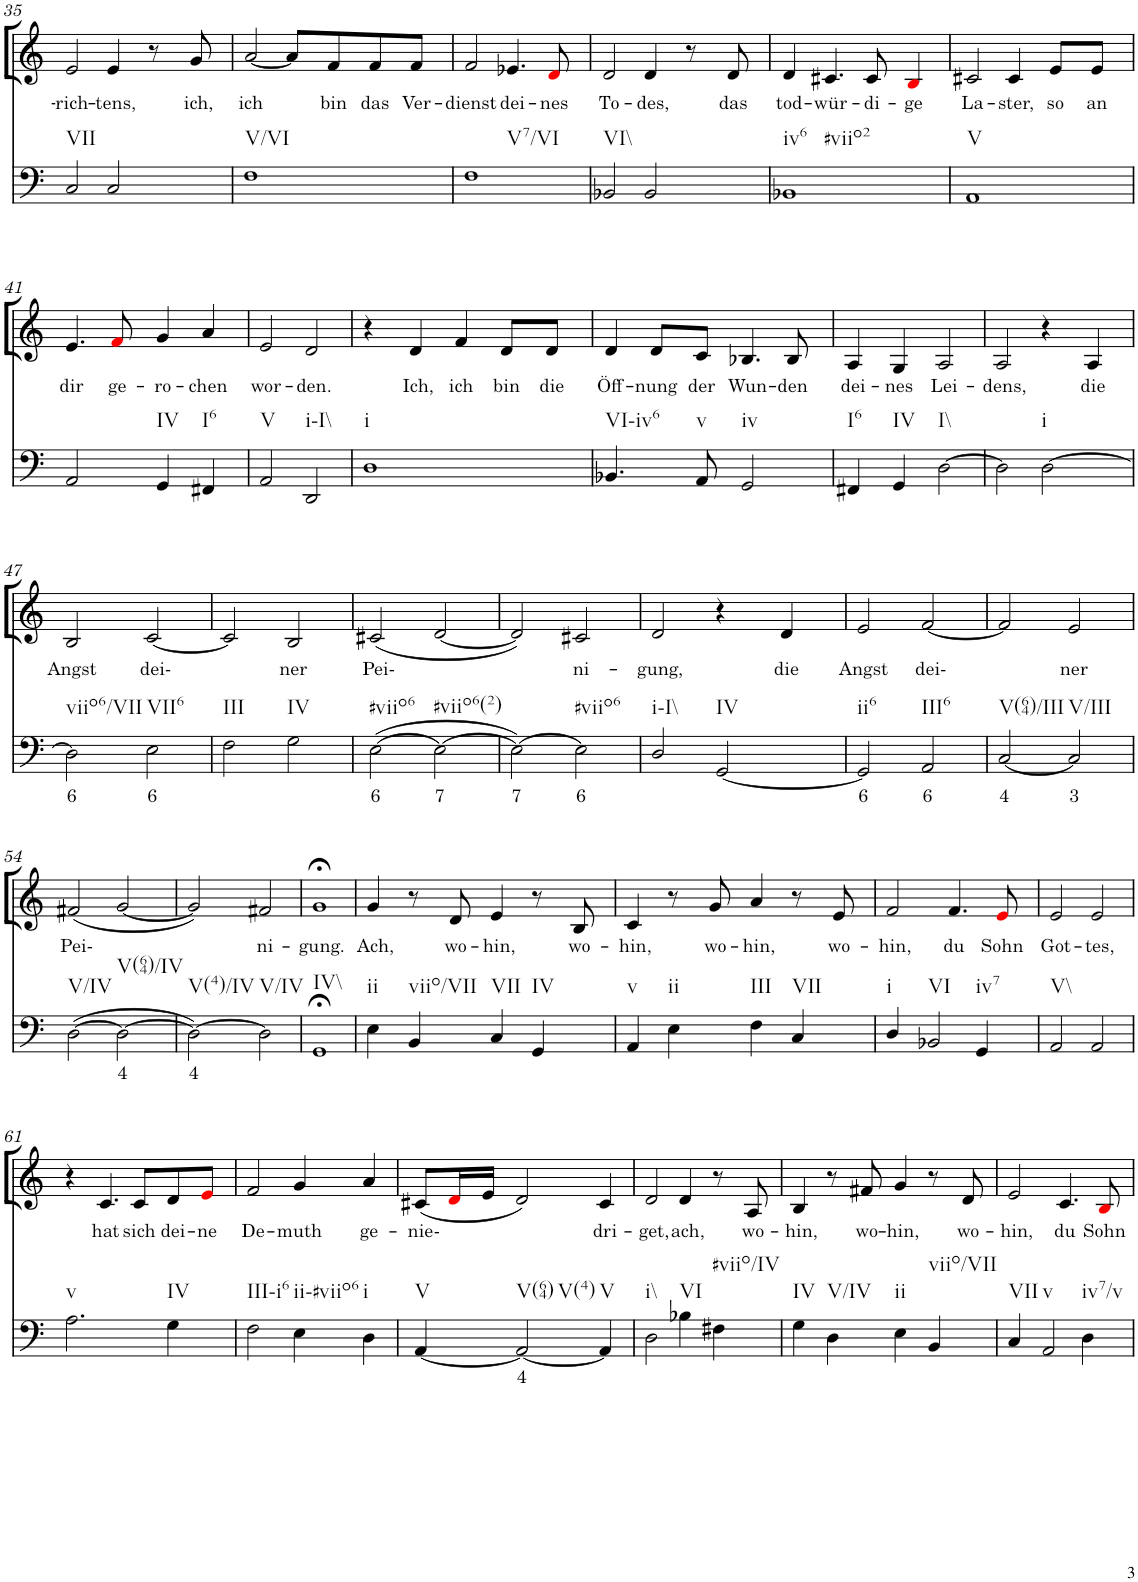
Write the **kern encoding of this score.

**kern	**text	**kern	**text
*part2	*part2	*part1	*part1
*staff2	*staff2	*staff1	*staff1
*I"Continuo	*	*I"Alto	*
!!LO:PB:g=z
*clefF4	*	*clefG2	*
*k[]	*	*k[]	*
*M4/4	*	*M4/4	*
=35	=35	=35	=35
!LO:TX:b:t=VII	!	!	!
!	!	!	!LO:LY:b
2C/	.	2e/	rich-
!	!	!	!LO:LY:b
2C/	.	4e/	tens,
.	.	8r	.
!	!	!	!LO:LY:b
.	.	8g/	ich,
=36	=36	=36	=36
!LO:TX:b:t=V/VI	!	!	!
!	!	!	!LO:LY:b
1F	.	[2a/	ich
.	.	8a/L]	.
!	!	!	!LO:LY:b
.	.	8f/	bin
!	!	!	!LO:LY:b
.	.	8f/	das
!	!	!	!LO:LY:b
.	.	8f/J	Ver-
=37	=37	=37	=37
!LO:TX:b:t=V7/VI	!	!	!
!	!	!	!LO:LY:b
1F	.	2f/	dienst
!	!	!	!LO:LY:b
.	.	4.e-X/	dei-
!	!	!	!LO:LY:b
.	.	8di/	nes
=38	=38	=38	=38
!LO:TX:b:t=VI\\	!	!	!
!	!	!	!LO:LY:b
2BB-X/	.	2d/	To-
!	!	!	!LO:LY:b
2BB-/	.	4d/	des,
.	.	8r	.
!	!	!	!LO:LY:b
.	.	8d/	das
=39	=39	=39	=39
!LO:TX:b:t=iv6	!	!	!
!LO:TX:b:t=#viio2	!	!	!
!	!	!	!LO:LY:b
1BB-X	.	4d/	tod-
!	!	!	!LO:LY:b
.	.	4.c#X/	wür-
!	!	!	!LO:LY:b
.	.	8c#/	di-
!	!	!	!LO:LY:b
.	.	4Bi/	ge
=40	=40	=40	=40
!LO:TX:b:t=V	!	!	!
!	!	!	!LO:LY:b
1AA	.	2c#X/	La-
!	!	!	!LO:LY:b
.	.	4c#/	ster,
!	!	!	!LO:LY:b
.	.	8e/L	so
!	!	!	!LO:LY:b
.	.	8e/J	an
!!LO:LB:g=z
=41	=41	=41	=41
!	!	!	!LO:LY:b
2AA/	.	4.e/	dir
!	!	!	!LO:LY:b
.	.	8fi/	ge-
!LO:TX:b:t=IV	!	!	!
!	!	!	!LO:LY:b
4GG/	.	4g/	ro-
!LO:TX:b:t=I6	!	!	!
!	!	!	!LO:LY:b
4FF#X/	.	4a/	chen
=42	=42	=42	=42
!LO:TX:b:t=V	!	!	!
!	!	!	!LO:LY:b
2AA/	.	2e/	wor-
!LO:TX:b:t=i\\-I\\	!	!	!
!	!	!	!LO:LY:b
2DD/	.	2d/	den.
=43	=43	=43	=43
!LO:TX:b:t=i	!	!	!
1D	.	4r	.
!	!	!	!LO:LY:b
.	.	4d/	Ich,
!	!	!	!LO:LY:b
.	.	4f/	ich
!	!	!	!LO:LY:b
.	.	8d/L	bin
!	!	!	!LO:LY:b
.	.	8d/J	die
=44	=44	=44	=44
!LO:TX:b:t=VI-iv6	!	!	!
!	!	!	!LO:LY:b
4.BB-X/	.	4d/	Öff-
!	!	!	!LO:LY:b
.	.	8d/L	nung
!LO:TX:b:t=v	!	!	!
!	!	!	!LO:LY:b
8AA/	.	8c/J	der
!LO:TX:b:t=iv	!	!	!
!	!	!	!LO:LY:b
2GG/	.	4.B-X/	Wun-
!	!	!	!LO:LY:b
.	.	8B-/	den
=45	=45	=45	=45
!LO:TX:b:t=I6	!	!	!
!	!	!	!LO:LY:b
4FF#X/	.	4A/	dei-
!LO:TX:b:t=IV	!	!	!
!	!	!	!LO:LY:b
4GG/	.	4G/	nes
!LO:TX:b:t=I\\	!	!	!
!	!	!	!LO:LY:b
[2D\	.	2A/	Lei-
=46	=46	=46	=46
!	!	!	!LO:LY:b
2D\]	.	2A/	dens,
!LO:TX:b:t=i	!	!	!
[2D\	.	4r	.
!	!	!	!LO:LY:b
.	.	4A/	die
!!LO:LB:g=z
=47	=47	=47	=47
!LO:TX:b:t=viio6/VII	!	!	!
!	!LO:LY:b	!	!LO:LY:b
2D\]	6	2B/	Angst
!LO:TX:b:t=VII6	!	!	!
!	!LO:LY:b	!	!LO:LY:b
2E\	6	[2c/	dei-
=48	=48	=48	=48
!LO:TX:b:t=III	!	!	!
2F\	.	2c/]	.
!LO:TX:b:t=IV	!	!	!
!	!	!	!LO:LY:b
2G\	.	2B/	ner
=49	=49	=49	=49
!LO:TX:b:t=#viio6	!	!	!
!	!LO:LY:b	!	!LO:LY:b
([2E\	6	(2c#X/	Pei-
!LO:TX:b:t=#viio6(2)	!	!	!
!	!LO:LY:b	!	!
2E\_	7	[2d/	.
=50	=50	=50	=50
!	!LO:LY:b	!	!
2E\_)	7	2d/])	.
!LO:TX:b:t=#viio6	!	!	!
!	!LO:LY:b	!	!LO:LY:b
2E\]	6	2c#X/	ni-
=51	=51	=51	=51
!LO:TX:b:t=i\\-I\\	!	!	!
!	!	!	!LO:LY:b
2D/	.	2d/	gung,
!LO:TX:b:t=IV	!	!	!
[2GG/	.	4r	.
!	!	!	!LO:LY:b
.	.	4d/	die
=52	=52	=52	=52
!LO:TX:b:t=ii6	!	!	!
!	!LO:LY:b	!	!LO:LY:b
2GG/]	6	2e/	Angst
!LO:TX:b:t=III6	!	!	!
!	!LO:LY:b	!	!LO:LY:b
2AA/	6	[2f/	dei-
=53	=53	=53	=53
!LO:TX:b:t=V(64)/III	!	!	!
!	!LO:LY:b	!	!
[2C/	4	2f/]	.
!LO:TX:b:t=V/III	!	!	!
!	!LO:LY:b	!	!LO:LY:b
2C/]	3	2e/	ner
!!LO:LB:g=z
=54	=54	=54	=54
!LO:TX:b:t=V/IV	!	!	!
!	!	!	!LO:LY:b
([2D\	.	(2f#X/	Pei-
!LO:TX:b:t=V(64)/IV	!	!	!
!	!LO:LY:b	!	!
2D\_	4	[2g/	.
=55	=55	=55	=55
!LO:TX:b:t=V(4)/IV	!	!	!
!	!LO:LY:b	!	!
2D\_)	4	2g/])	.
!LO:TX:b:t=V/IV	!	!	!
!	!	!	!LO:LY:b
2D\]	.	2f#X/	ni-
=56	=56	=56	=56
!LO:TX:b:t=IV\\	!	!	!
!	!	!	!LO:LY:b
1GG;<	.	1g;<	gung.
=57	=57	=57	=57
!LO:TX:b:t=ii	!	!	!
!	!	!	!LO:LY:b
4E\	.	4g/	Ach,
!LO:TX:b:t=viio/VII	!	!	!
4BB/	.	8r	.
!	!	!	!LO:LY:b
.	.	8d/	wo-
!LO:TX:b:t=VII	!	!	!
!	!	!	!LO:LY:b
4C/	.	4e/	hin,
!LO:TX:b:t=IV	!	!	!
4GG/	.	8r	.
!	!	!	!LO:LY:b
.	.	8B/	wo-
=58	=58	=58	=58
!LO:TX:b:t=v	!	!	!
!	!	!	!LO:LY:b
4AA/	.	4c/	hin,
!LO:TX:b:t=ii	!	!	!
4E\	.	8r	.
!	!	!	!LO:LY:b
.	.	8g/	wo-
!LO:TX:b:t=III	!	!	!
!	!	!	!LO:LY:b
4F\	.	4a/	hin,
!LO:TX:b:t=VII	!	!	!
4C/	.	8r	.
!	!	!	!LO:LY:b
.	.	8e/	wo-
=59	=59	=59	=59
!LO:TX:b:t=i	!	!	!
!	!	!	!LO:LY:b
4D/	.	2f/	hin,
!LO:TX:b:t=VI	!	!	!
2BB-X/	.	.	.
!	!	!	!LO:LY:b
.	.	4.f/	du
!LO:TX:b:t=iv7	!	!	!
4GG/	.	.	.
!	!	!	!LO:LY:b
.	.	8ei/	Sohn
=60	=60	=60	=60
!LO:TX:b:t=V\\	!	!	!
!	!	!	!LO:LY:b
2AA/	.	2e/	Got-
!	!	!	!LO:LY:b
2AA/	.	2e/	tes,
!!LO:LB:g=z
=61	=61	=61	=61
!LO:TX:b:t=v	!	!	!
2.A\	.	4r	.
!	!	!	!LO:LY:b
.	.	4.c/	hat
!	!	!	!LO:LY:b
.	.	8c/L	sich
!LO:TX:b:t=IV	!	!	!
!	!	!	!LO:LY:b
4G\	.	8d/	dei-
!	!	!	!LO:LY:b
.	.	8ei/J	ne
=62	=62	=62	=62
!LO:TX:b:t=III-i6	!	!	!
!	!	!	!LO:LY:b
2F\	.	2f/	De-
!LO:TX:b:t=ii-#viio6	!	!	!
!	!	!	!LO:LY:b
4E\	.	4g/	muth
!LO:TX:b:t=i	!	!	!
!	!	!	!LO:LY:b
4D\	.	4a/	ge-
=63	=63	=63	=63
!LO:TX:b:t=V	!	!	!
!	!	!	!LO:LY:b
[4AA/	.	(8c#X/L	nie-
.	.	16di/L	.
.	.	16e/JJ	.
!LO:TX:b:t=V(64)	!	!	!
!LO:TX:b:t=V(4)	!	!	!
!	!LO:LY:b	!	!
2AA/_	4	2d/)	.
!LO:TX:b:t=V	!	!	!
!	!	!	!LO:LY:b
4AA/]	.	4c#/	dri-
=64	=64	=64	=64
!LO:TX:b:t=i\\	!	!	!
!	!	!	!LO:LY:b
2D\	.	2d/	get,
!LO:TX:b:t=VI	!	!	!
!	!	!	!LO:LY:b
4B-X\	.	4d/	ach,
!LO:TX:b:t=#viio/IV	!	!	!
4F#X\	.	8r	.
!	!	!	!LO:LY:b
.	.	8A/	wo-
=65	=65	=65	=65
!LO:TX:b:t=IV	!	!	!
!	!	!	!LO:LY:b
4G\	.	4B/	hin,
!LO:TX:b:t=V/IV	!	!	!
4D\	.	8r	.
!	!	!	!LO:LY:b
.	.	8f#X/	wo-
!LO:TX:b:t=ii	!	!	!
!	!	!	!LO:LY:b
4E\	.	4g/	hin,
!LO:TX:b:t=viio/VII	!	!	!
4BB/	.	8r	.
!	!	!	!LO:LY:b
.	.	8d/	wo-
=66	=66	=66	=66
!LO:TX:b:t=VII	!	!	!
!	!	!	!LO:LY:b
4C/	.	2e/	hin,
!LO:TX:b:t=v	!	!	!
2AA/	.	.	.
!	!	!	!LO:LY:b
.	.	4.c/	du
!LO:TX:b:t=iv7/v	!	!	!
4D\	.	.	.
!	!	!	!LO:LY:b
.	.	8Bi/	Sohn
=	=	=	=
*-	*-	*-	*-
